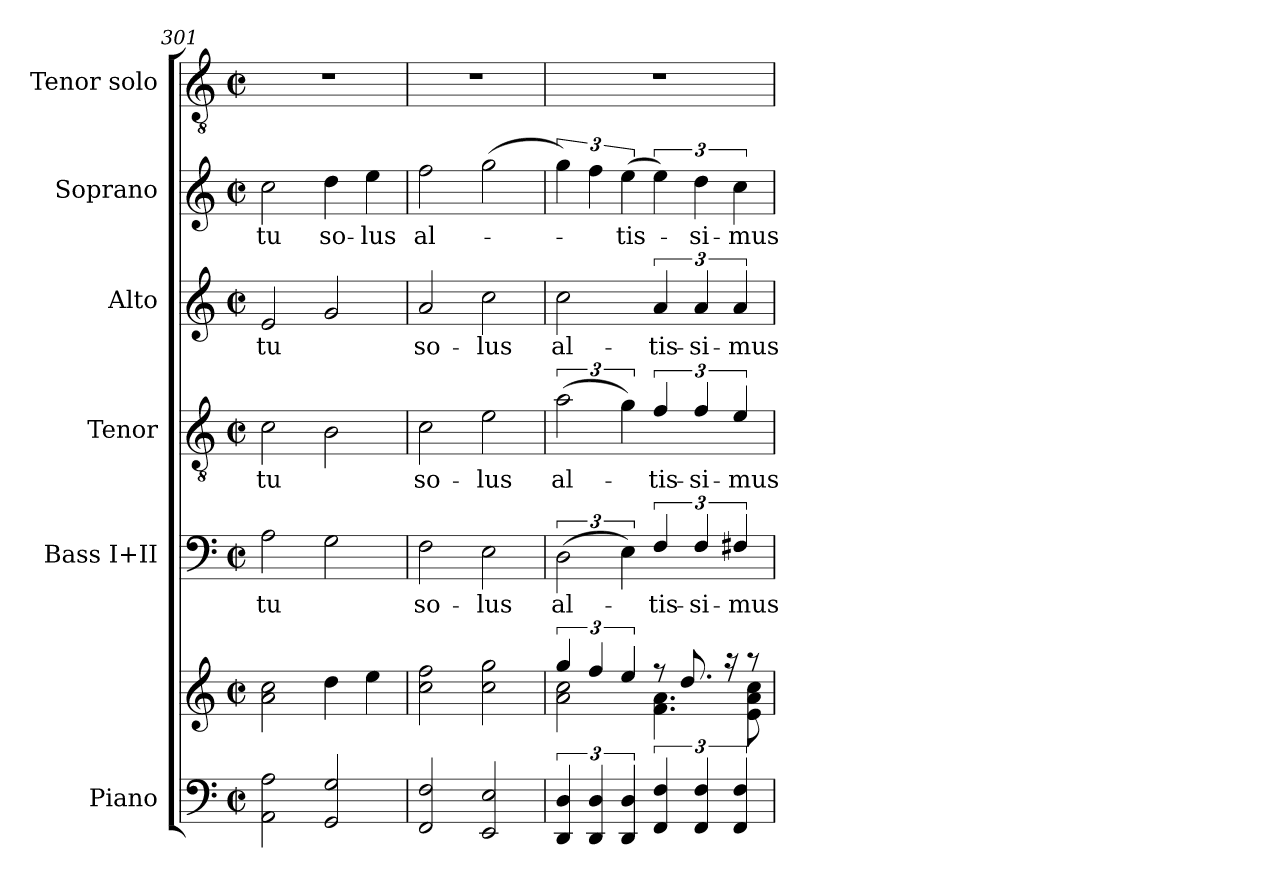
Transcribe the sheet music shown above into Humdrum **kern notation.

**kern	**kern	**kern	**text	**kern	**text	**kern	**text	**kern	**text	**kern
*part6	*part6	*part5	*part5	*part4	*part4	*part3	*part3	*part2	*part2	*part1
*staff7	*staff6	*staff5	*staff5	*staff4	*staff4	*staff3	*staff3	*staff2	*staff2	*staff1
*I"Piano	*	*I"Bass I+II	*	*I"Tenor	*	*I"Alto	*	*I"Soprano	*	*I"Tenor solo
*I'Pno.	*	*I'B.I+II	*	*I'T.	*	*I'A.	*	*I'S.	*	*I'T.s
!!LO:LB:g=z
*clefF4	*clefG2	*clefF4	*	*clefGv2	*	*clefG2	*	*clefG2	*	*clefGv2
*k[]	*k[]	*k[]	*	*k[]	*	*k[]	*	*k[]	*	*k[]
*M2/2	*M2/2	*M2/2	*	*M2/2	*	*M2/2	*	*M2/2	*	*M2/2
*met(c|)	*met(c|)	*met(c|)	*	*met(c|)	*	*met(c|)	*	*met(c|)	*	*met(c|)
=301	=301	=301	=301	=301	=301	=301	=301	=301	=301	=301
2AA\ 2A\	2a\ 2cc\	2A\	tu	2c\	tu	2e/	tu	2cc\	tu	1r
2GG/ 2G/	4dd\	2G\	.	2B\	.	2g/	.	4dd\	so-	.
.	4ee\	.	.	.	.	.	.	4ee\	-lus	.
=302	=302	=302	=302	=302	=302	=302	=302	=302	=302	=302
2FF/ 2F/	2cc\ 2ff\	2F\	so-	2c\	so-	2a/	so-	2ff\	al-	1r
2EE/ 2E/	2cc\ 2gg\	2E\	-lus	2e\	-lus	2cc\	-lus	(2gg\	.	.
=303	=303	=303	=303	=303	=303	=303	=303	=303	=303	=303
*	*^	*	*	*	*	*	*	*	*	*
6DD/ 6D/	6gg/	2a\ 2cc\	(3D\	al-	(3a\	al-	2cc\	al-	6gg\)	.	1r
6DD/ 6D/	6ff/	.	.	.	.	.	.	.	6ff\	.	.
6DD/ 6D/	6ee/	.	6E\)	.	6g\)	.	.	.	(6ee\	-tis-	.
6FF/ 6F/	8r	4.f\ 4.a\	6F/	-tis-	6f/	-tis-	6a/	-tis-	6ee\)	.	.
.	8.dd/	.	.	.	.	.	.	.	.	.	.
6FF/ 6F/	.	.	6F/	-si-	6f/	-si-	6a/	-si-	6dd\	-si-	.
.	16r	.	.	.	.	.	.	.	.	.	.
6FF/ 6F/	.	.	6F#X/	-mus	6e/	-mus	6a/	-mus	6cc\	-mus	.
.	8r	8e\ 8a\ 8cc\	.	.	.	.	.	.	.	.	.
*	*v	*v	*	*	*	*	*	*	*	*	*
=	=	=	=	=	=	=	=	=	=	=
*-	*-	*-	*-	*-	*-	*-	*-	*-	*-	*-
